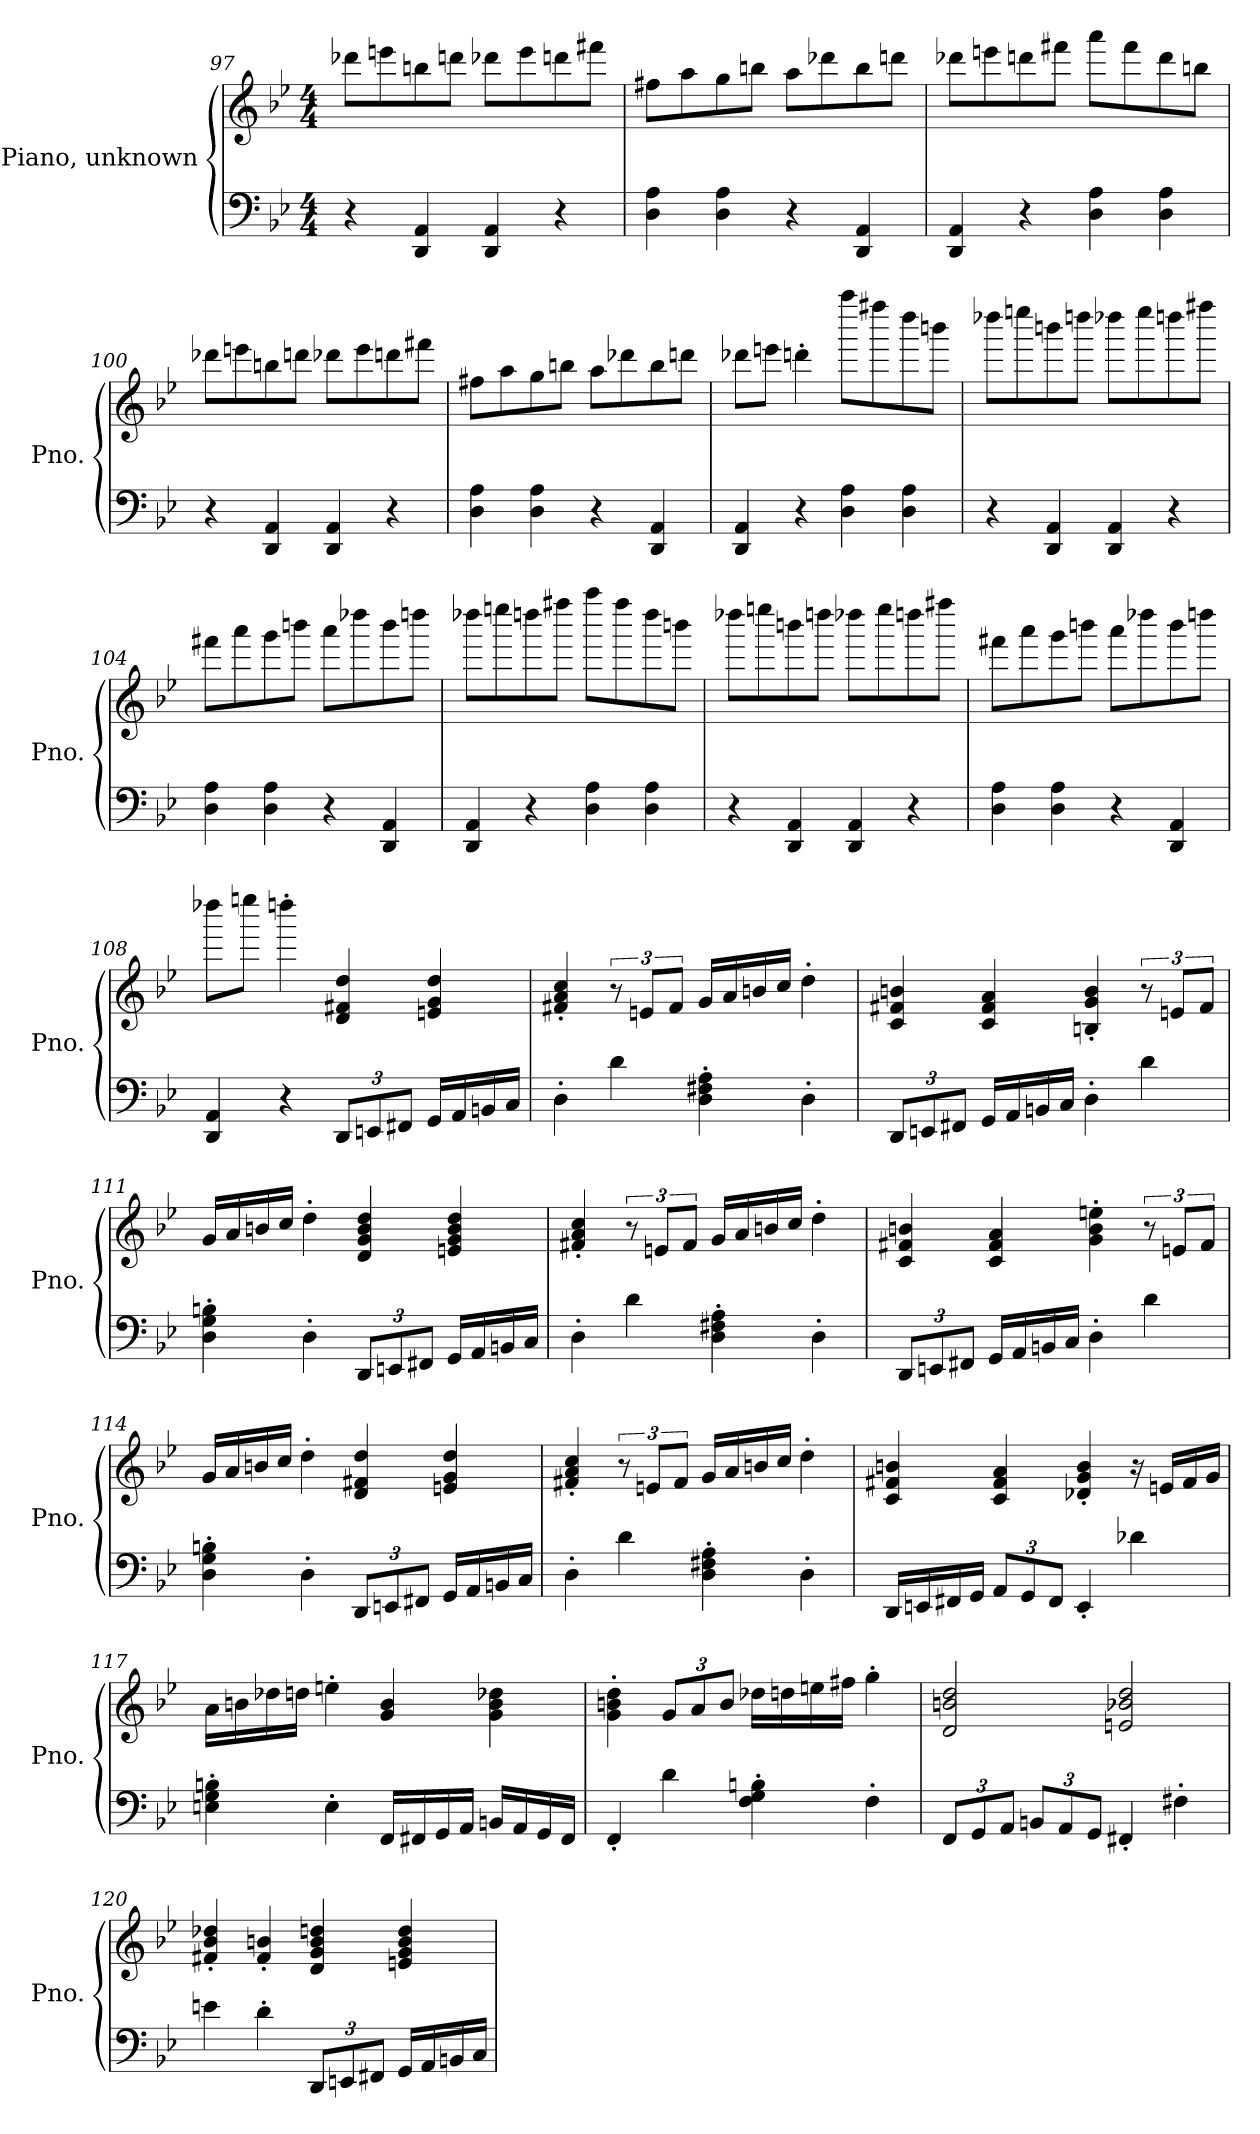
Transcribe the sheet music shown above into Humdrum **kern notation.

**kern	**kern
*part1	*part1
*staff2	*staff1
*I"Piano, unknown	*
*I'Pno.	*
!!LO:PB:g=z
*clefF4	*clefG2
*k[b-e-]	*k[b-e-]
*M4/4	*M4/4
=97	=97
4r	8ddd-X\L
.	8eeen\
4DD/ 4AA/	8bbn\
.	8dddn\J
4DD/ 4AA/	8ddd-X\L
.	8eee\
4r	8dddn\
.	8fff#X\J
=98	=98
4D\ 4A\	8ff#X\L
.	8aa\
4D\ 4A\	8gg\
.	8bbn\J
4r	8aa\L
.	8ddd-X\
4DD/ 4AA/	8bb\
.	8dddn\J
=99	=99
4DD/ 4AA/	8ddd-X\L
.	8eeen\
4r	8dddn\
.	8fff#X\J
4D\ 4A\	8aaa\L
.	8fff#\
4D\ 4A\	8ddd\
.	8bbn\J
!!LO:LB:g=z
=100	=100
4r	8ddd-X\L
.	8eeen\
4DD/ 4AA/	8bbn\
.	8dddn\J
4DD/ 4AA/	8ddd-X\L
.	8eee\
4r	8dddn\
.	8fff#X\J
=101	=101
4D\ 4A\	8ff#X\L
.	8aa\
4D\ 4A\	8gg\
.	8bbn\J
4r	8aa\L
.	8ddd-X\
4DD/ 4AA/	8bb\
.	8dddn\J
=102	=102
4DD/ 4AA/	8ddd-X\L
.	8eeen\J
4r	4dddn'\
4D\ 4A\	8aaaa\L
.	8ffff#X\
4D\ 4A\	8dddd\
.	8bbbn\J
!!LO:LB:g=z
=103	=103
4r	8dddd-X\L
.	8eeeen\
4DD/ 4AA/	8bbbn\
.	8ddddn\J
4DD/ 4AA/	8dddd-X\L
.	8eeee\
4r	8ddddn\
.	8ffff#X\J
=104	=104
4D\ 4A\	8fff#X\L
.	8aaa\
4D\ 4A\	8ggg\
.	8bbbn\J
4r	8aaa\L
.	8dddd-X\
4DD/ 4AA/	8bbb\
.	8ddddn\J
=105	=105
4DD/ 4AA/	8dddd-X\L
.	8eeeen\
4r	8ddddn\
.	8ffff#X\J
4D\ 4A\	8aaaa\L
.	8ffff#\
4D\ 4A\	8dddd\
.	8bbbn\J
!!LO:LB:g=z
=106	=106
4r	8dddd-X\L
.	8eeeen\
4DD/ 4AA/	8bbbn\
.	8ddddn\J
4DD/ 4AA/	8dddd-X\L
.	8eeee\
4r	8ddddn\
.	8ffff#X\J
=107	=107
4D\ 4A\	8fff#X\L
.	8aaa\
4D\ 4A\	8ggg\
.	8bbbn\J
4r	8aaa\L
.	8dddd-X\
4DD/ 4AA/	8bbb\
.	8ddddn\J
=108	=108
4DD/ 4AA/	8dddd-X\L
.	8eeeen\J
4r	4ddddn'\
*Xbrackettup	*
12DD/L	4d/ 4f#X/ 4dd/
12EEn/	.
12FF#X/J	.
16GG/LL	4en/ 4g/ 4dd/
16AA/	.
16BBn/	.
16C/JJ	.
!!LO:LB:g=z
=109	=109
4D'\	4f#X/' 4a/' 4cc/'
4d\	12r
.	12en/L
.	12f#/J
4D\' 4F#X\' 4A\'	16g/LL
.	16a/
.	16bn/
.	16cc/JJ
4D'\	4dd'\
=110	=110
12DD/L	4c/ 4f#X/ 4bn/
12EEn/	.
12FF#X/J	.
16GG/LL	4c/ 4f#/ 4a/
16AA/	.
16BBn/	.
16C/JJ	.
4D'\	4Bn/' 4g/' 4b/'
4d\	12r
.	12en/L
.	12f#/J
=111	=111
4D\' 4G\' 4Bn\'	16g/LL
.	16a/
.	16bn/
.	16cc/JJ
4D'\	4dd'\
12DD/L	4d/ 4g/ 4b/ 4dd/
12EEn/	.
12FF#X/J	.
16GG/LL	4en/ 4g/ 4b/ 4dd/
16AA/	.
16BBn/	.
16C/JJ	.
!!LO:LB:g=z
=112	=112
4D'\	4f#X/' 4a/' 4cc/'
4d\	12r
.	12en/L
.	12f#/J
4D\' 4F#X\' 4A\'	16g/LL
.	16a/
.	16bn/
.	16cc/JJ
4D'\	4dd'\
=113	=113
12DD/L	4c/ 4f#X/ 4bn/
12EEn/	.
12FF#X/J	.
16GG/LL	4c/ 4f#/ 4a/
16AA/	.
16BBn/	.
16C/JJ	.
4D'\	4g\' 4b\' 4een\'
4d\	12r
.	12en/L
.	12f#/J
=114	=114
4D\' 4G\' 4Bn\'	16g/LL
.	16a/
.	16bn/
.	16cc/JJ
4D'\	4dd'\
12DD/L	4d/ 4f#X/ 4dd/
12EEn/	.
12FF#X/J	.
16GG/LL	4en/ 4g/ 4dd/
16AA/	.
16BBn/	.
16C/JJ	.
!!LO:PB:g=z
=115	=115
4D'\	4f#X/' 4a/' 4cc/'
4d\	12r
.	12en/L
.	12f#/J
4D\' 4F#X\' 4A\'	16g/LL
.	16a/
.	16bn/
.	16cc/JJ
4D'\	4dd'\
=116	=116
16DD/LL	4c/ 4f#X/ 4bn/
16EEn/	.
16FF#X/	.
16GG/JJ	.
12AA/L	4c/ 4f#/ 4a/
12GG/	.
12FF#/J	.
4EE'/	4d-X/' 4g/' 4b/'
4d-X\	16r
.	16en/LL
.	16f#/
.	16g/JJ
=117	=117
4En\' 4G\' 4Bn\'	16a\LL
.	16bn\
.	16dd-X\
.	16ddn\JJ
4E'\	4een'\
16FF/LL	4g/ 4b/
16FF#X/	.
16GG/	.
16AA/JJ	.
16BBn/LL	4g\ 4b\ 4dd-X\
16AA/	.
16GG/	.
16FF#/JJ	.
!!LO:LB:g=z
=118	=118
4FF'/	4g\' 4bn\' 4dd\'
*	*Xbrackettup
4d\	12g/L
.	12a/
.	12b/J
4F\' 4G\' 4Bn\'	16dd-X\LL
.	16ddn\
.	16een\
.	16ff#X\JJ
4F'\	4gg'\
=119	=119
12FF/L	2d/ 2bn/ 2dd/
12GG/	.
12AA/J	.
12BBn/L	.
12AA/	.
12GG/J	.
4FF#X'/	2en/ 2b-X/ 2dd/
4F#X'\	.
=120	=120
4en\	4f#X/' 4b-/' 4dd-X/'
4d'\	4f#/' 4bn/'
12DD/L	4d/ 4g/ 4b/ 4ddn/
12EEn/	.
12FF#X/J	.
16GG/LL	4en/ 4g/ 4b/ 4dd/
16AA/	.
16BBn/	.
16C/JJ	.
=	=
*-	*-
